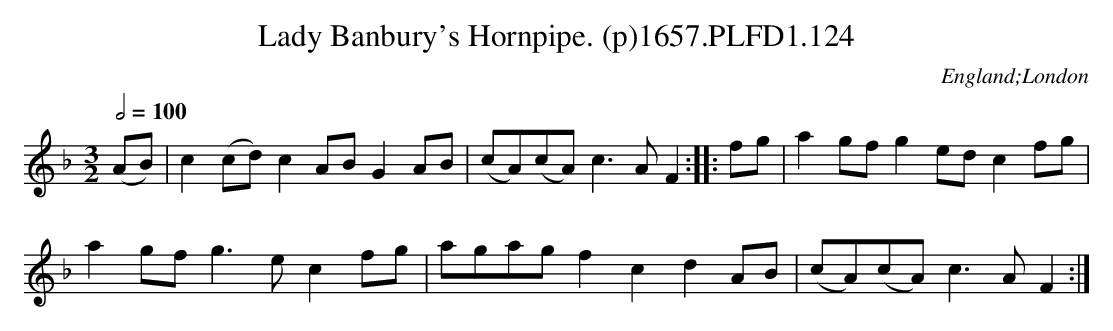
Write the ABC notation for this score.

X:1
T:Lady Banbury's Hornpipe. (p)1657.PLFD1.124
M:3/2
L:1/8
Q:1/2=100
O:England;London
K:F
(AB)| c2 (cd) c2 AB G2 AB|(cA)(cA) c3 A F2 :||:\
fg |a2 gf g2 ed c2 fg|
a2 gf g3 e c2 fg | agag f2 c2 d2 AB| (cA)(cA) c3 A F2:|
